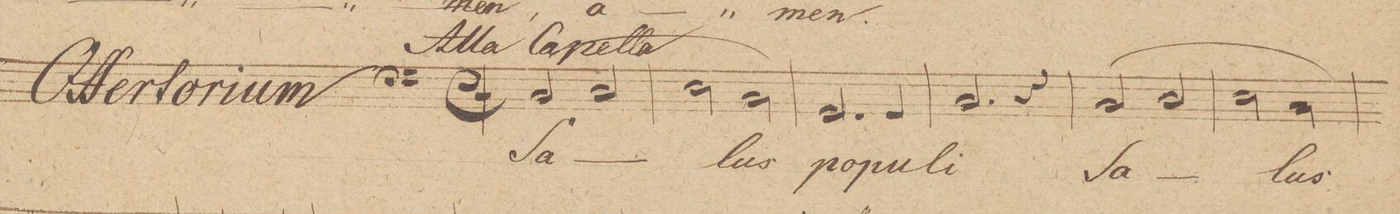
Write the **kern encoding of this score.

**kern	**text
*I"Baſso 2do	*
*clefF4	*
*k[]	*
*met(c|)	*
*M2/2	*
(2C/	Sa-
2D/	.
=2	=2
*2\right	*
2E\	.
2C\)	-lus
=3	=3
2.GG/	po-
4GG/	-pu-
=4	=4
2.C/	-li
4r	.
=5	=5
(2C/	Sa-
2D/	.
=6	=6
2E\	.
2C\)	-lus
=7	=7
*-	*-
